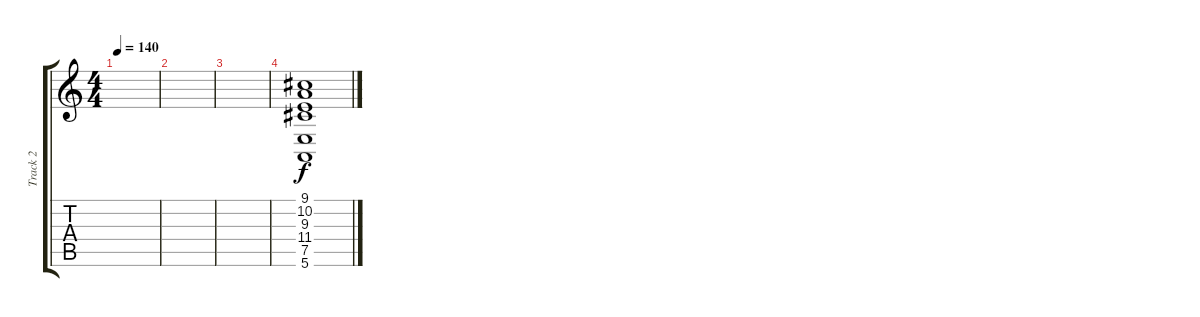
\track ("Track 2" "Track 2") {instrument synthstrings2}
\staff {score tabs}
\tuning (E4 B3 G3 D3 A2 E2) {hide}
\ts (4 4)
\tempo 140
\clef g2
\ks c
|
|
|
(9.1 10.2 9.3 11.4 7.5 5.6).1
